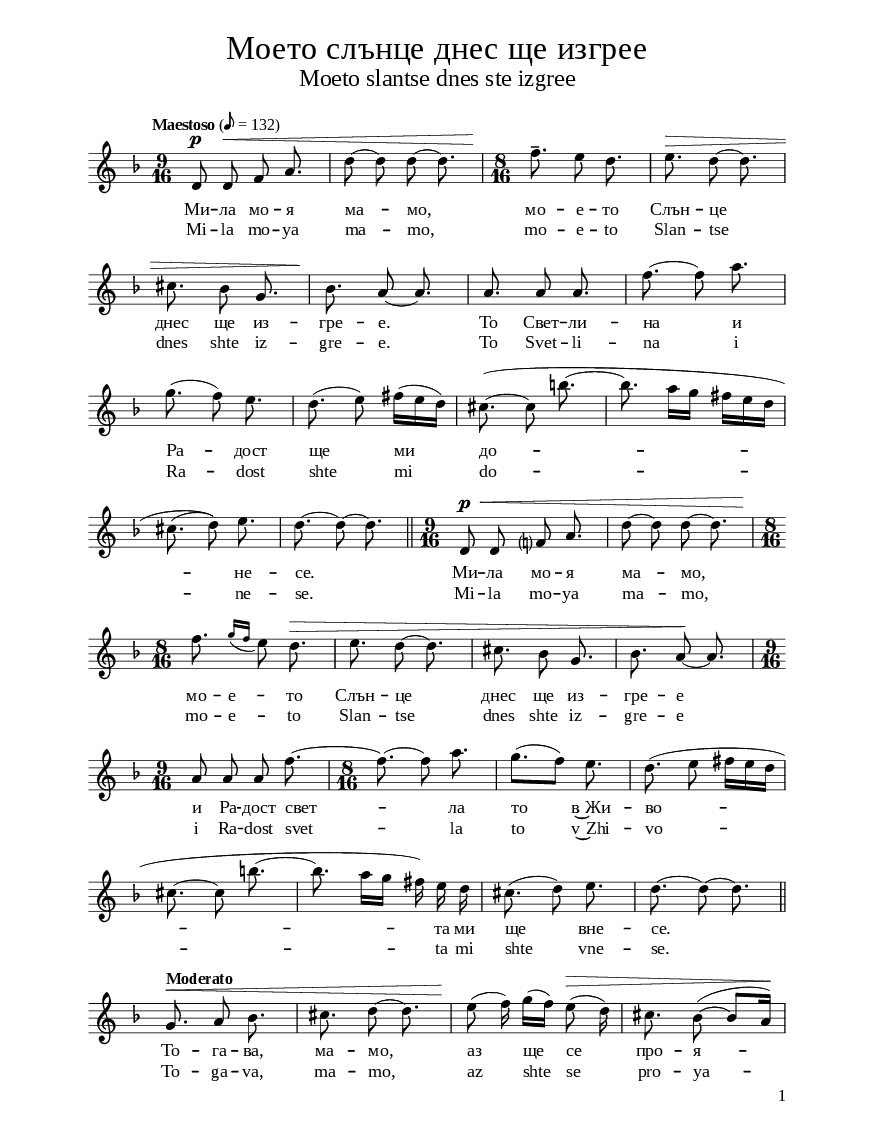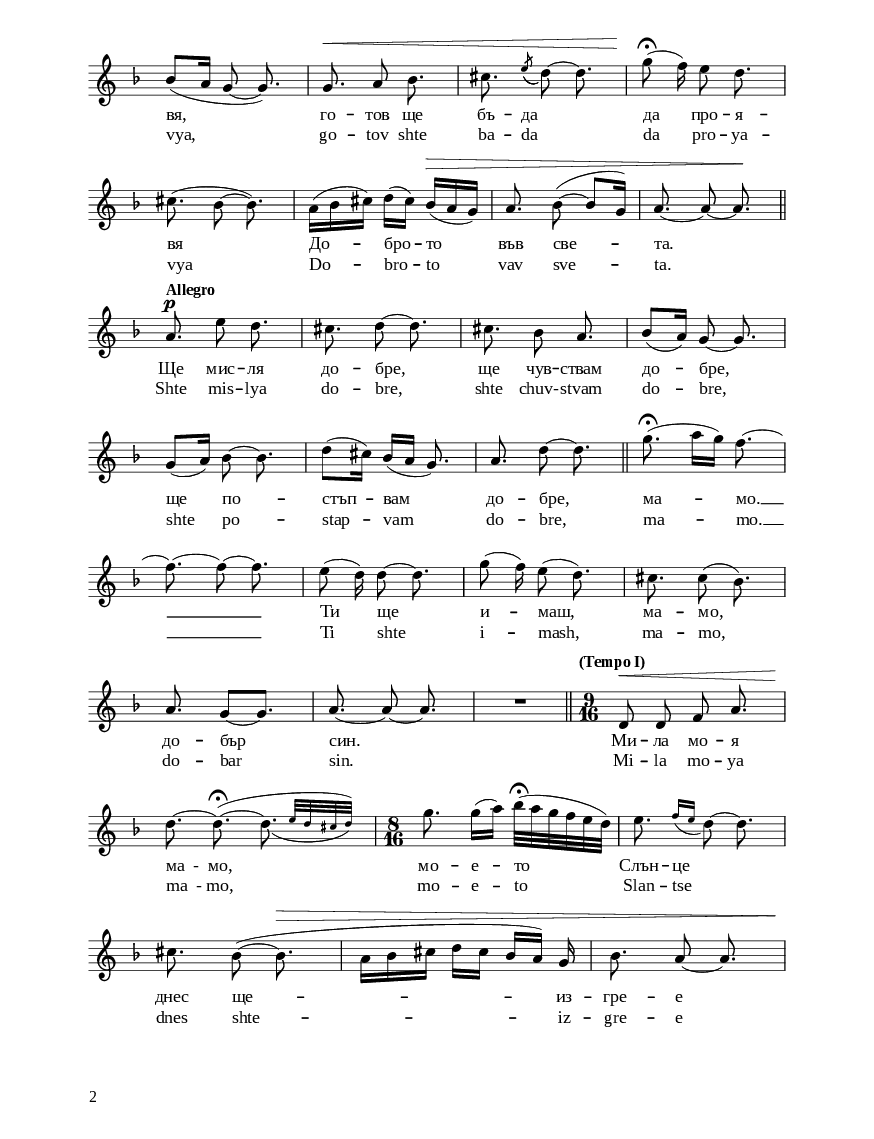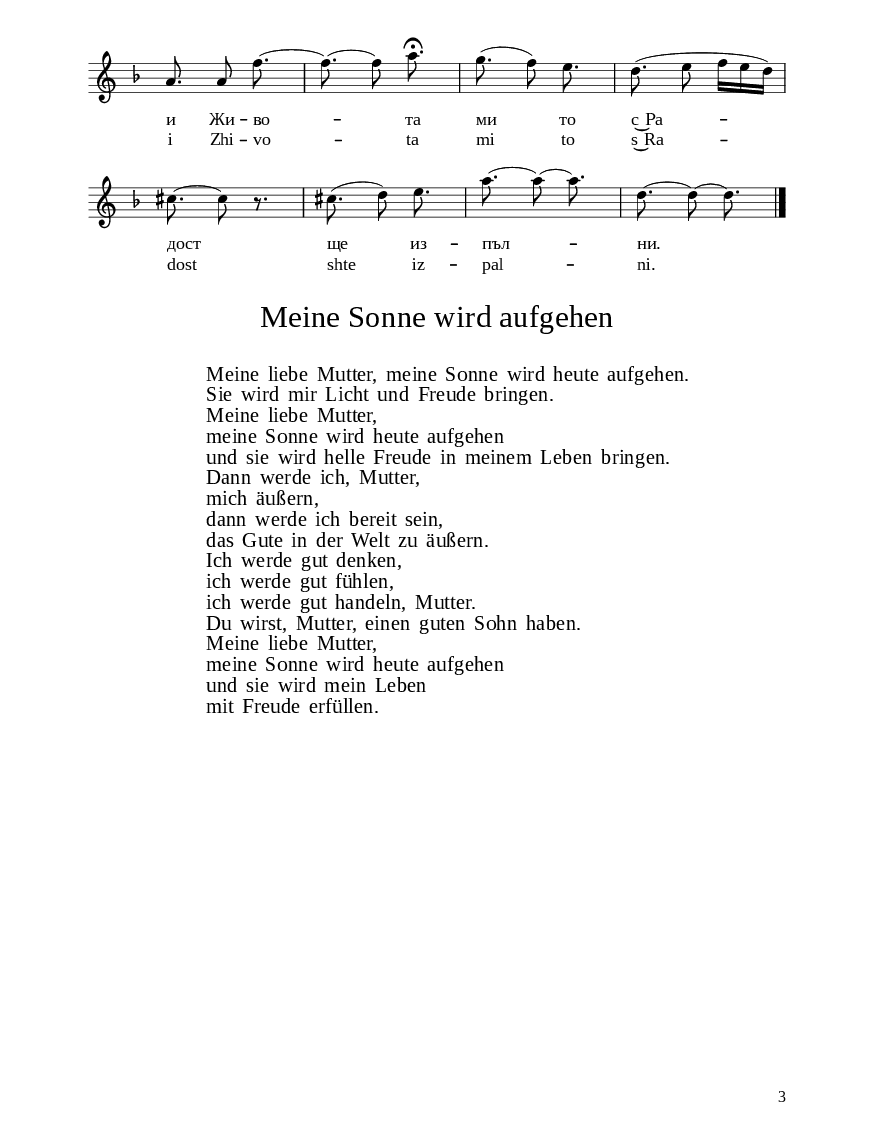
\version "2.24.1"

% include paper part and global functions
\include "include/globals.ily"

\bookpart {
  \label #'ref212
  \tocItem \markup "Моето слънце днес ще изгрее – Moeto slantse dnes ste izgree "
  \include "include/bookpart-paper.ily"
  \score {
    \include "include/score-layout.ily"

    \new Voice \absolute {
      \clef treble
      \key d \minor
      \time 9/16
      \tempoFunc "Maestoso" 8 "132"
      \autoBeamOff

      d'8 ^\p  d'8 ^\<  f'8  a'8. | % 2
      d''8 ~   d''8  d''8 ~  d''8.
      | % 3
      \time 8/16  | % 3
      f''8. -- ^\!  e''8  d''8. | % 4
      e''8. ^\>  d''8 ~  d''8. \break | % 5
      cis''8.  bes'8  g'8. | % 6
      bes'8. ^\!  a'8 ~   a'8. | % 7
      a'8.  a'8  a'8. | % 8
      f''8. ~   f''8  a''8. \break | % 9
      g''8. (   f''8 ) e''8. |
      d''8. (   e''8 )   fis''16 ( [
      e''16  d''16 ) ] | % 11
      cis''8. \=1( ~   cis''8  b''8. ~  | % 12
      b''8.  a''16 [  g''16 ]  fis''16
      [  e''16  d''16 ] \break | % 13
      cis''8. (   d''8 ) \=1)   e''8. | % 14
      d''8. ~   d''8 ~  d''8. \bar "||"
      \time 9/16  | % 15
      d'8 ^\p ^\<  d'8  f'?8  a'8. | % 16
      d''8 ~   d''8  d''8 ~  d''8.
      \break | % 17
      \time 8/16  | % 17
      f''8. ^\! \acciaccatura {  g''16 [  f''16 ] }
      e''8 d''8. ^\> | % 18
      e''8.  d''8 ~   d''8.  | % 19
      cis''8.  bes'8  g'8. |
      bes'8.  a'8 ~  ^\!  a'8.  \break | % 21
      \time 9/16  | % 21
      a'8  a'8  a'8   f''8. ~  | % 22
      \time 8/16  | % 22
      f''8. ~   f''8   a''8. | % 23
      g''8. ( [  f''8 ) ]  e''8. | % 24
      d''8. (   e''8   fis''16 [
      e''16  d''16 ] \break | % 25
      cis''8. ~   cis''8  b''8. ~  | % 26
      b''8.  a''16   [g''16 ] fis''16 )
      e''16  d''16 | % 27
      cis''8. (   d''8 )  e''8.  | % 28
      d''8. ~   d''8 ~  d''8.  \bar "||"
      \break | % 29
      \tempo "Moderato" g'8.^\<  a'8
      bes'8. |
      cis''8.  d''8 ~   d''8.  | % 31
      e''8 (  ^\!  f''16 )   g''16 (
      [f''16] )  e''8 ( ^\>  d''16 )  | % 32
      cis''8.   bes'8 ( ~   bes'8 [  a'16
      ) ] ^\! \break | % 33
      bes'8 (    [a'16]   g'8 ~  g'8. )  | % 34
      g'8. ^\<  a'8  bes'8. | % 35
      cis''8. \acciaccatura {  e''8 ( }  d''8 )
      ~  d''8. | % 36
      g''8 ( ^\fermata  _\!  f''16 )   e''8
      d''8.  | % 37
      cis''8. (   bes'8 ~  bes'8. )  | % 38
      a'16 ( [  bes'16  cis''16 ) ]
      d''16 ( [  cis''16 ) ]  bes'16 ( [ ^\>  a'16
      g'16 ) ] | % 39
      a'8.  bes'8 ( ~  bes'8 [  g'16 ) ] |

      a'8. ~   a'8 ~  a'8.  ^\! \bar "||"
      \break | % 41
       
      \tempo "Allegro" a'8. ^\p  e''8
      d''8. | % 42
      cis''8.  d''8 ~   d''8.  | % 43
      cis''8.  bes'8  a'8. | % 44
      bes'8 ( [  a'16 )  ] g'8 ~  g'8.  \break
      | % 45
      g'8 ( [  a'16 )  ] bes'8 ~  bes'8.  | % 46
      d''8 ( [  cis''16 ) ]  bes'16 ( [
      a'16 ] g'8. )  | % 47
      a'8.  d''8 ~   d''8.  \bar "||"
       | % 48
      g''8. ( ^\fermata  a''16 [  g''16 )
      ] f''8. ~ \break | % 49
      f''8. ~   f''8 ~  f''8.  |
      e''8 (   d''16 )  d''8 ~  d''8.
      | % 51
      g''8 (  f''16 )  e''8 (  d''8.
      )  | % 52
      cis''8.   cis''8 (  bes'8. )  \break | % 53
      a'8.  g'8 ~ [  g'8. ] | % 54
      a'8. ~   a'8 ~  a'8.  | % 55
      R2 \bar "||"
      \time 9/16  | % 56
      \tempo "(Tempo I)"
      d'8 ^\<  d'8  f'8  a'8. \break | % 57
      d''8.  ~  ^\!  d''8. ~ ( \fermata \once \override PhrasingSlur.direction = #down \afterGrace d''8.   \( { e''32  [d'' cis'' d''\))]}
      | % 58
      \time 8/16  | % 58
      g''8.  g''16 ( [  a''16 ) ]
      bes''32 ( ^\fermata [  a''32  g''32  f''32
      e''32  d''32 ) ] | % 59
      e''8. \acciaccatura {  f''16 [  e''16 ] }
      d''8 ~  d''8. \break |
      cis''8.  bes'8 ( ~   bes'8.  ^\> | % 61
      a'16 [  bes'16  cis''16 ]  d''16
      [  cis''16 ]  bes'16 [  a'16 )  ] g'16
      | % 62
      bes'8.  a'8 ~   a'8. \pageBreak | % 63
      a'8. ^\!  a'8  f''8. ~ | % 64
      f''8. ~   f''8  a''8. ^\fermata  | % 65
      g''8. (   f''8 )   e''8. | % 66
      d''8. (   e''8   f''16 [  e''16
      d''16 ) ] \break | % 67
      cis''8. ~   cis''8  r8. | % 68
      cis''8. (   d''8 )   e''8. | % 69
      a''8. ~  a''8 ~  a''8. |

      d''8. ~  d''8 ~  d''8.  \bar "|."
    }

    \addlyrics {
      Ми -- ла мо -- я ма -- мо,
      мо -- е -- то Слън -- це  днес
      ще из -- гре -- е.  То Свет --
      ли -- на  и Ра -- дост ще
      ми   до  -- не -- се.
      Ми -- ла мо -- я ма -- мо,
      мо --  е -- то Слън -- це
      днес ще из -- гре -- е  и
      Ра -- дост свет --  ла то
      в~Жи -- во  --
      та ми ще
      вне -- се.   То -- га -- ва, ма
      -- мо,  аз  ще  се  про
      -- я --  вя,   го --
      тов ще бъ -- да да  про
      -- я -- вя  До --  бро
      -- то   във све --
      та. Ще мис -- ля до --
      бре,  ще чув -- ствам до --
      бре,  ще  по -- стъп --
      вам   до -- бре,  ма --
      мо.  __   Ти  ще
      и -- маш,  ма -- мо,  до --
      бър  син.   Ми -- ла мо --
      я "ма  -  мо," мо -- е -- то
      Слън --  це
      днес ще  --
      из -- гре -- е  и Жи
      -- во --  та ми  то с~Ра
      --    дост  ще  из
      -- пъл --  ни.
    }
    \addlyrics {
      Mi -- la mo -- ya ma -- mo,
      mo -- e -- to Slan -- tse  dnes
      shte iz -- gre -- e.  To Svet --
      li -- na  i Ra -- dost shte
      mi   do  --
      ne -- se.
      Mi -- la mo -- ya ma -- mo,
      mo --  e -- to Slan -- tse
      dnes shte iz -- gre -- e  i
      Ra -- dost svet --  la to
      v~Zhi -- vo  --
      ta mi shte
      vne -- se.   To -- ga -- va, ma
      -- mo,  az  shte  se  pro
      -- ya --  vya,  go --
      tov shte ba --   da  da pro
      -- ya -- vya Do --  bro
      -- to   vav sve --
      ta. Shte mis -- lya do --
      bre,  shte "chuv-" -- stvam do --
      bre,  shte  po -- stap --
      vam   do -- bre,  ma --
      mo.  __   Ti  shte
      i -- mash,  ma -- mo,  do --
      bar  sin.   Mi -- la mo --
      ya "ma  - mo," mo -- e -- to
      Slan --  tse
      dnes shte  --
      iz -- gre -- e  i Zhi
      -- vo --  ta mi  to s~Ra
      --    dost  shte  iz
      -- pal --  ni.
    }

    \header {
      title = \titleFunc "Моето слънце днес ще изгрее" "Moeto slantse dnes ste izgree"
    }

    \midi{}

  } % score



  % include foreign translation(s) of the song
  \version "2.20.0"

\markup \fill-line { \fontsize #6 "Meine Sonne wird aufgehen" }
\markup \null
\markup \null
\markup \fontsize #+2.5 {
  \hspace #10
  \override #'(baseline-skip . 2)

  \column {
    \line { " " }

\line { " "Meine liebe Mutter, meine Sonne wird heute aufgehen. }

\line { " "Sie wird mir Licht und Freude bringen.}

\line { " "Meine liebe Mutter,}

\line { " "meine Sonne wird heute aufgehen}

\line { " "und sie wird helle Freude in meinem Leben bringen.}

\line { " "Dann werde ich, Mutter,}

\line { " "mich äußern,}

\line { " "dann werde ich bereit sein,}

\line { " "das Gute in der Welt zu äußern. }

\line { " "Ich werde gut denken,}

\line { " "ich werde gut fühlen,}

\line { " "ich werde gut handeln, Mutter.}

\line { " "Du wirst, Mutter, einen guten Sohn haben.}

\line { " "Meine liebe Mutter,}

\line { " "meine Sonne wird heute aufgehen }

\line { " "und sie wird mein Leben }

\line { " "mit Freude erfüllen. }

  }
}


} % bookpart

% Più mosso
%
